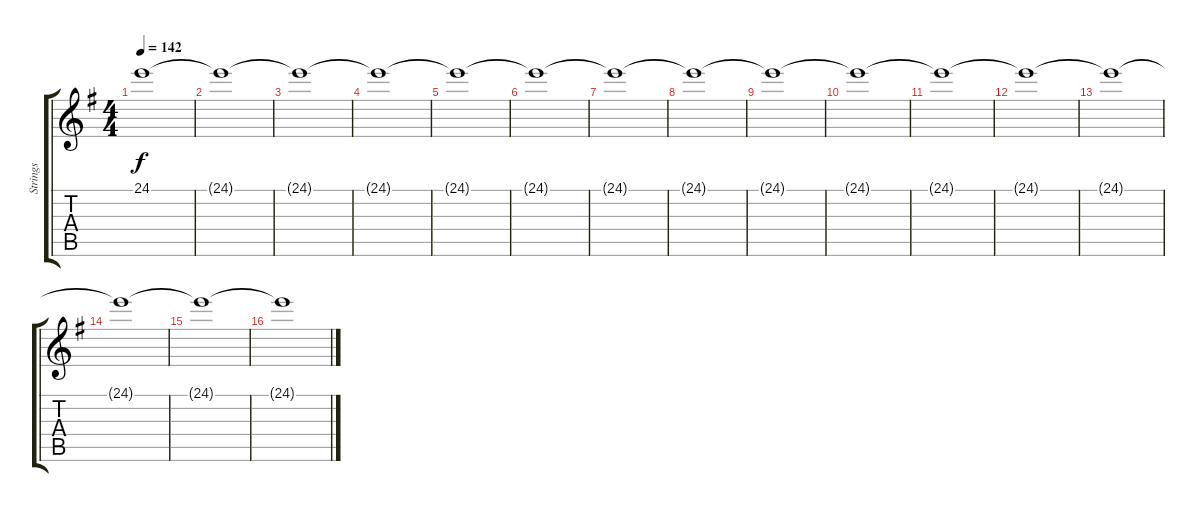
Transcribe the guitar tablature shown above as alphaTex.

\track ("Strings" "Strings") {instrument stringensemble1}
\staff {score tabs}
\tuning (E4 B3 G3 D3 A2 E2) {hide}
\ts (4 4)
\tempo 142
\clef g2
\ks g
24.1{t}.1{dy f} |
24.1{t}.1 |
24.1{t}.1 |
24.1{t}.1 |
24.1{t}.1 |
24.1{t}.1 |
24.1{t}.1 |
24.1{t}.1 |
24.1{t}.1 |
24.1{t}.1 |
24.1{t}.1 |
24.1{t}.1 |
24.1{t}.1 |
24.1{t}.1 |
24.1{t}.1 |
24.1{t}.1
